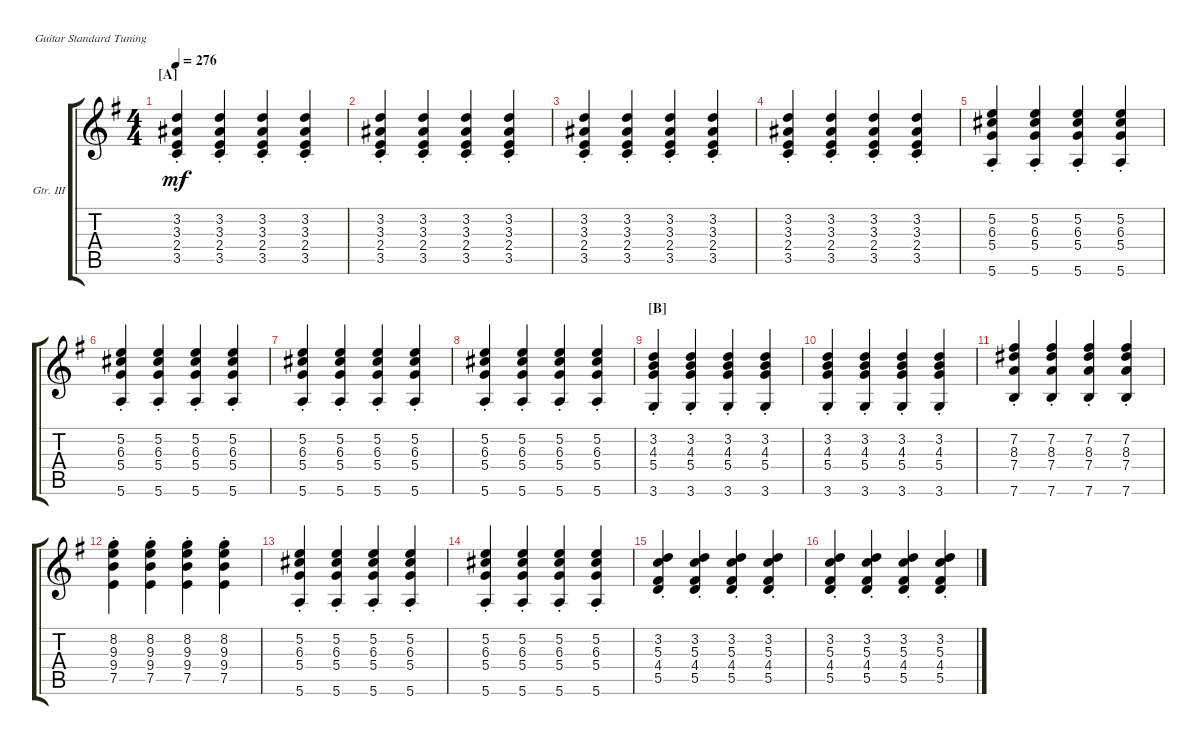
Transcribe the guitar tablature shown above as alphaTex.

\defaultSystemsLayout 4
\bracketExtendMode groupsimilarinstruments
\firstSystemTrackNameOrientation horizontal
\otherSystemsTrackNameOrientation horizontal
\track ("Guitar III" "Gtr. III") {instrument acousticguitarsteel}
\staff {score tabs}
\tuning (E4 B3 G3 D3 A2 E2)
\ts (4 4)
\section ("A" "")
\tempo 276
\clef g2
\scale
0.411392
\ks g
(3.5{st} 2.4{st} 3.3{st} 3.2{st}).4{dy mf instrument acousticguitarsteel} (3.5{st} 2.4{st} 3.3{st} 3.2{st}).4 (3.5{st} 2.4{st} 3.3{st} 3.2{st}).4 (3.5{st} 2.4{st} 3.3{st} 3.2{st}).4 |
\scale
0.196203 (3.5{st} 2.4{st} 3.3{st} 3.2{st}).4 (3.5{st} 2.4{st} 3.3{st} 3.2{st}).4 (3.5{st} 2.4{st} 3.3{st} 3.2{st}).4 (3.5{st} 2.4{st} 3.3{st} 3.2{st}).4 |
\scale
0.196203 (3.5{st} 2.4{st} 3.3{st} 3.2{st}).4 (3.5{st} 2.4{st} 3.3{st} 3.2{st}).4 (3.5{st} 2.4{st} 3.3{st} 3.2{st}).4 (3.5{st} 2.4{st} 3.3{st} 3.2{st}).4 |
\scale
0.196203 (3.5{st} 2.4{st} 3.3{st} 3.2{st}).4 (3.5{st} 2.4{st} 3.3{st} 3.2{st}).4 (3.5{st} 2.4{st} 3.3{st} 3.2{st}).4 (3.5{st} 2.4{st} 3.3{st} 3.2{st}).4 |
\scale
0.25 (5.6{st} 5.4{st} 6.3{st} 5.2{st}).4 (5.6{st} 5.4{st} 6.3{st} 5.2{st}).4 (5.6{st} 5.4{st} 6.3{st} 5.2{st}).4 (5.6{st} 5.4{st} 6.3{st} 5.2{st}).4 |
\scale
0.25 (5.6{st} 5.4{st} 6.3{st} 5.2{st}).4 (5.6{st} 5.4{st} 6.3{st} 5.2{st}).4 (5.6{st} 5.4{st} 6.3{st} 5.2{st}).4 (5.6{st} 5.4{st} 6.3{st} 5.2{st}).4 |
\scale
0.25 (5.6{st} 5.4{st} 6.3{st} 5.2{st}).4 (5.6{st} 5.4{st} 6.3{st} 5.2{st}).4 (5.6{st} 5.4{st} 6.3{st} 5.2{st}).4 (5.6{st} 5.4{st} 6.3{st} 5.2{st}).4 |
(5.6{st} 5.4{st} 6.3{st} 5.2{st}).4 (5.6{st} 5.4{st} 6.3{st} 5.2{st}).4 (5.6{st} 5.4{st} 6.3{st} 5.2{st}).4 (5.6{st} 5.4{st} 6.3{st} 5.2{st}).4 |
\section ("B" "")
\scale
0.25 (3.2{st} 4.3{st} 5.4{st} 3.6{st}).4 (3.2{st} 4.3{st} 5.4{st} 3.6{st}).4 (3.2{st} 4.3{st} 5.4{st} 3.6{st}).4 (3.2{st} 4.3{st} 5.4{st} 3.6{st}).4 |
\scale
0.25 (3.2{st} 4.3{st} 5.4{st} 3.6{st}).4 (3.2{st} 4.3{st} 5.4{st} 3.6{st}).4 (3.2{st} 4.3{st} 5.4{st} 3.6{st}).4 (3.2{st} 4.3{st} 5.4{st} 3.6{st}).4 |
\scale
0.25 (7.6{st} 7.4{st} 8.3{st} 7.2{st}).4 (7.6{st} 7.4{st} 8.3{st} 7.2{st}).4 (7.6{st} 7.4{st} 8.3{st} 7.2{st}).4 (7.6{st} 7.4{st} 8.3{st} 7.2{st}).4 |
\scale
0.25 (7.5{st} 9.4{st} 9.3{st} 8.2{st}).4 (7.5{st} 9.4{st} 9.3{st} 8.2{st}).4 (7.5{st} 9.4{st} 9.3{st} 8.2{st}).4 (7.5{st} 9.4{st} 9.3{st} 8.2{st}).4 |
\scale
0.25 (5.6{st} 5.4{st} 6.3{st} 5.2{st}).4 (5.6{st} 5.4{st} 6.3{st} 5.2{st}).4 (5.6{st} 5.4{st} 6.3{st} 5.2{st}).4 (5.6{st} 5.4{st} 6.3{st} 5.2{st}).4 |
\scale
0.25 (5.6{st} 5.4{st} 6.3{st} 5.2{st}).4 (5.6{st} 5.4{st} 6.3{st} 5.2{st}).4 (5.6{st} 5.4{st} 6.3{st} 5.2{st}).4 (5.6{st} 5.4{st} 6.3{st} 5.2{st}).4 |
\scale
0.25 (5.5{st} 4.4{st} 5.3{st} 3.2{st}).4 (5.5{st} 4.4{st} 5.3{st} 3.2{st}).4 (5.5{st} 4.4{st} 5.3{st} 3.2{st}).4 (5.5{st} 4.4{st} 5.3{st} 3.2{st}).4 |
\scale
0.25 (5.5{st} 4.4{st} 5.3{st} 3.2{st}).4 (5.5{st} 4.4{st} 5.3{st} 3.2{st}).4 (5.5{st} 4.4{st} 5.3{st} 3.2{st}).4 (5.5{st} 4.4{st} 5.3{st} 3.2{st}).4
